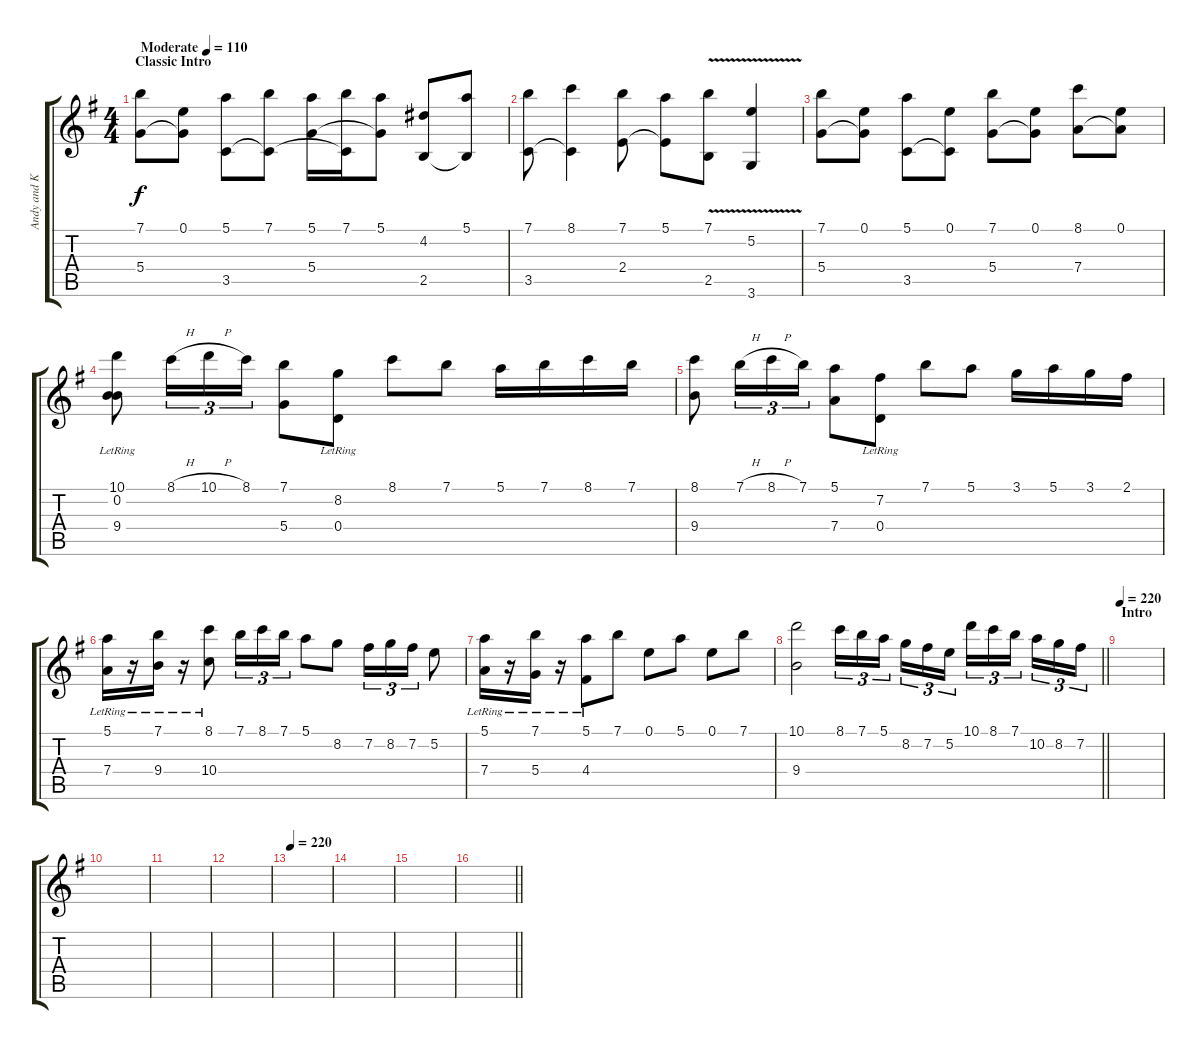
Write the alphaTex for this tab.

\track ("Andy and Keiths son" "Andy and K") {instrument acousticguitarnylon}
\staff {score tabs}
\tuning (E4 B3 G3 D3 A2 E2) {hide}
\ts (4 4)
\section ("" "Classic Intro")
\tempo (110 "Moderate")
\clef g2
\ks g
(7.1 5.4).8{dy f instrument acousticguitarnylon} (0.1 5.4{t}).8 (5.1 3.5).8 (7.1 3.5{t}).8 (5.1 5.4).16 (7.1 3.5{t}).16 (5.1 5.4{t}).8 (4.2 2.5).8 (5.1 2.5{t}).8 |
(7.1 3.5).8 (8.1 3.5{t}).4 (7.1 2.4).8 (5.1 2.4{t}).8 (7.1{v} 2.5).8 (5.2{v} 3.6).4 |
(7.1 5.4).8 (0.1 5.4{t}).8 (5.1 3.5).8 (0.1 3.5{t}).8 (7.1 5.4).8 (0.1 5.4{t}).8 (8.1 7.4).8 (0.1 7.4{t}).8 |
(10.1 0.2{lr} 9.4).8 8.1{h}.16{tu (3 2)} 10.1{h}.16{tu (3 2)} 8.1.16{tu (3 2)} (7.1 5.4).8 (8.2 0.4{lr}).8 8.1.8 7.1.8 5.1.16 7.1.16 8.1.16 7.1.16 |
(8.1 9.4).8 7.1{h}.16{tu (3 2)} 8.1{h}.16{tu (3 2)} 7.1.16{tu (3 2)} (5.1 7.4).8 (7.2 0.4{lr}).8 7.1.8 5.1.8 3.1.16 5.1.16 3.1.16 2.1.16 |
(5.1 7.4{lr}).16 r.16 (7.1 9.4{lr}).16 r.16 (8.1 10.4{lr}).8 7.1.16{tu (3 2)} 8.1.16{tu (3 2)} 7.1.16{tu (3 2)} 5.1.8 8.2.8 7.2.16{tu (3 2)} 8.2.16{tu (3 2)} 7.2.16{tu (3 2)} 5.2.8 |
(5.1 7.4{lr}).16 r.16 (7.1 5.4{lr}).16 r.16 (5.1 4.4{lr}).8 7.1.8 0.1.8 5.1.8 0.1.8 7.1.8 |
\barLineRight lightlight
(10.1 9.4).2 8.1.16{tu (3 2)} 7.1.16{tu (3 2)} 5.1.16{tu (3 2) beam splitsecondary} 8.2.16{tu (3 2)} 7.2.16{tu (3 2)} 5.2.16{tu (3 2)} 10.1.16{tu (3 2)} 8.1.16{tu (3 2)} 7.1.16{tu (3 2) beam splitsecondary} 10.2.16{tu (3 2)} 8.2.16{tu (3 2)} 7.2.16{tu (3 2)} |
\section ("" "Intro")
\tempo 220
|
|
|
|
\tempo 220
|
|
|
\barLineRight lightlight
